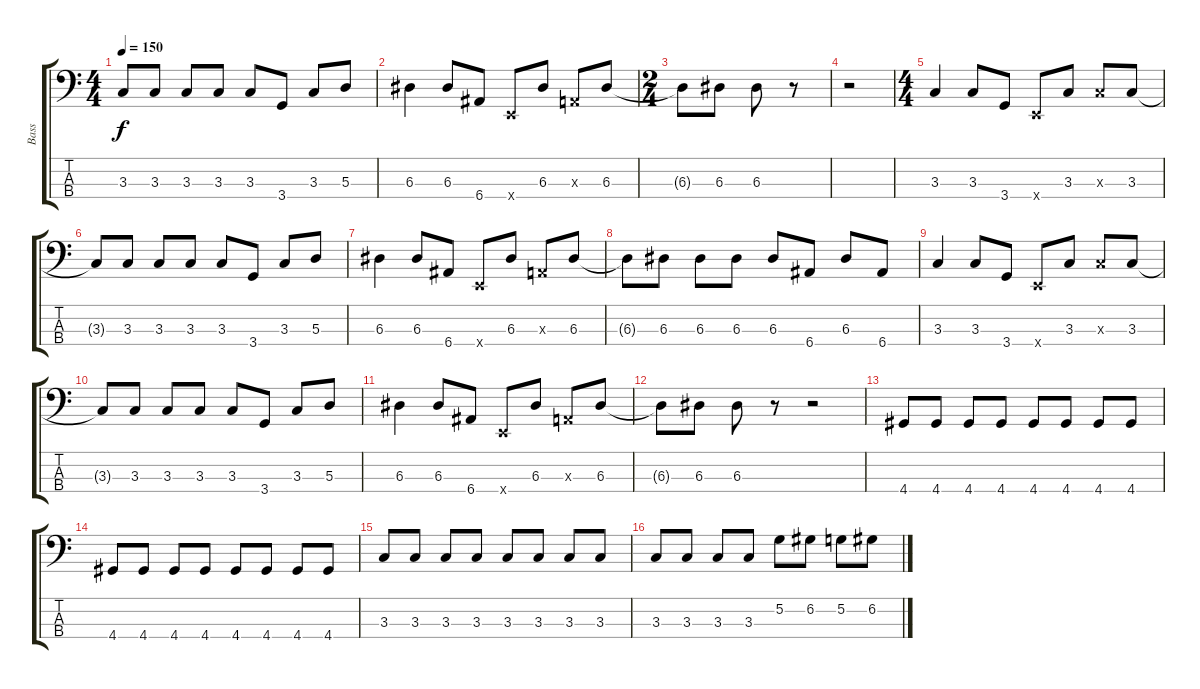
\track ("Bass" "Bass") {instrument electricbasspick}
\staff {score tabs}
\tuning (G2 D2 A1 E1) {hide}
\ts (4 4)
\tempo 150
\clef f4
\ks c
3.3{t}.8{dy f} 3.3.8 3.3.8 3.3.8 3.3.8 3.4.8 3.3.8 5.3.8 |
6.3.4 6.3.8 6.4.8 0.4{x}.8 6.3.8 0.3{x}.8 6.3.8 |
\ts (2 4)
6.3{t}.8 6.3.8 6.3.8 r.8 |
r.2 |
\ts (4 4)
3.3.4 3.3.8 3.4.8 0.4{x}.8 3.3.8 3.3{x}.8 3.3.8 |
3.3{t}.8 3.3.8 3.3.8 3.3.8 3.3.8 3.4.8 3.3.8 5.3.8 |
6.3.4 6.3.8 6.4.8 0.4{x}.8 6.3.8 0.3{x}.8 6.3.8 |
6.3{t}.8 6.3.8 6.3.8 6.3.8 6.3.8 6.4.8 6.3.8 6.4.8 |
3.3.4 3.3.8 3.4.8 0.4{x}.8 3.3.8 3.3{x}.8 3.3.8 |
3.3{t}.8 3.3.8 3.3.8 3.3.8 3.3.8 3.4.8 3.3.8 5.3.8 |
6.3.4 6.3.8 6.4.8 0.4{x}.8 6.3.8 0.3{x}.8 6.3.8 |
6.3{t}.8 6.3.8 6.3.8 r.8 r.2 |
4.4.8 4.4.8 4.4.8 4.4.8 4.4.8 4.4.8 4.4.8 4.4.8 |
4.4.8 4.4.8 4.4.8 4.4.8 4.4.8 4.4.8 4.4.8 4.4.8 |
3.3.8 3.3.8 3.3.8 3.3.8 3.3.8 3.3.8 3.3.8 3.3.8 |
3.3.8 3.3.8 3.3.8 3.3.8 5.2.8 6.2.8 5.2.8 6.2.8
